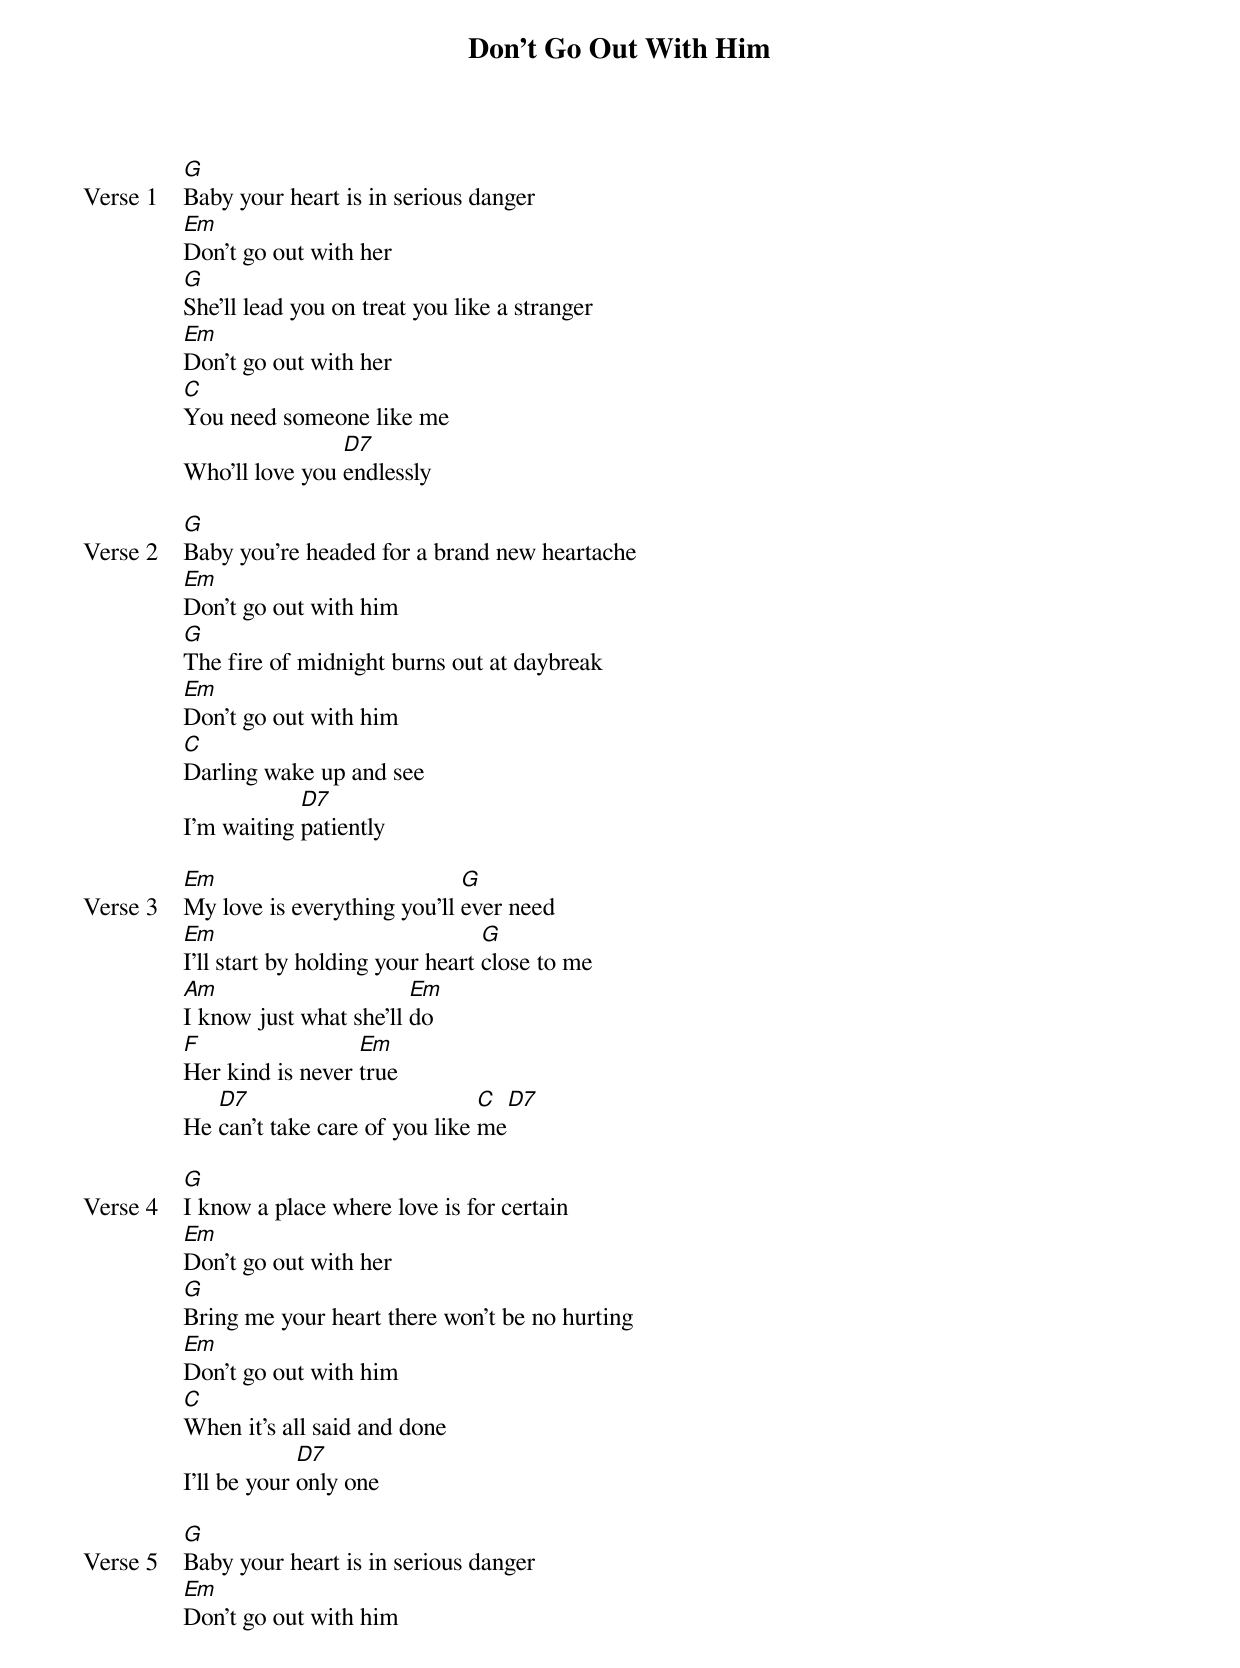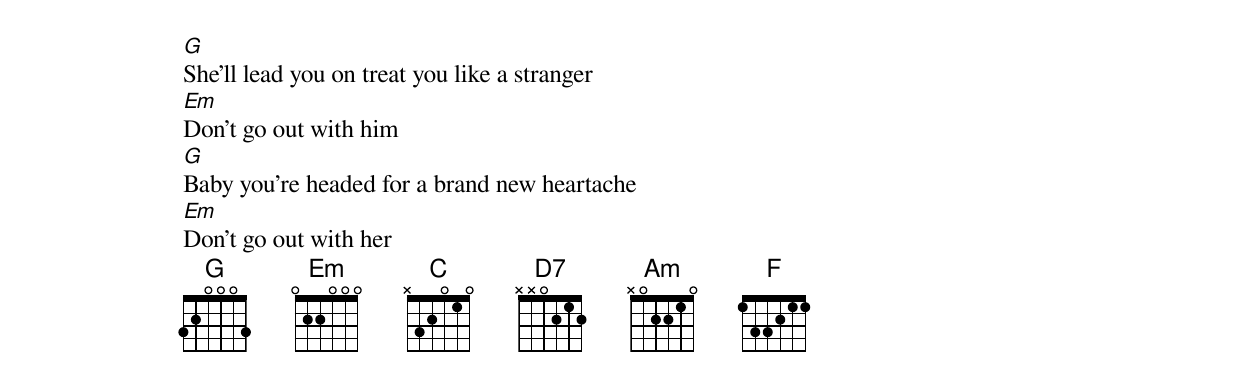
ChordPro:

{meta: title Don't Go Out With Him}
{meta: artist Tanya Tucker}
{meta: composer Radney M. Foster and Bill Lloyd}

{start_of_verse: Verse 1}
[G]Baby your heart is in serious danger
[Em]Don't go out with her
[G]She'll lead you on treat you like a stranger
[Em]Don't go out with her
[C]You need someone like me
Who'll love you [D7]endlessly
{end_of_verse}

{start_of_verse: Verse 2}
[G]Baby you’re headed for a brand new heartache
[Em]Don't go out with him
[G]The fire of midnight burns out at daybreak
[Em]Don't go out with him
[C]Darling wake up and see
I'm waiting [D7]patiently
{end_of_verse}

{start_of_verse: Verse 3}
[Em]My love is everything you'll [G]ever need
[Em]I'll start by holding your heart [G]close to me
[Am]I know just what she'll [Em]do
[F]Her kind is never [Em]true
He [D7]can't take care of you like [C]me[D7]
{end_of_verse}

{start_of_verse: Verse 4}
[G]I know a place where love is for certain
[Em]Don't go out with her
[G]Bring me your heart there won't be no hurting
[Em]Don't go out with him
[C]When it's all said and done
I'll be your [D7]only one
{end_of_verse}

{start_of_verse: Verse 5}
[G]Baby your heart is in serious danger
[Em]Don't go out with him
[G]She'll lead you on treat you like a stranger
[Em]Don't go out with him
[G]Baby you’re headed for a brand new heartache
[Em]Don't go out with her
{end_of_verse}
